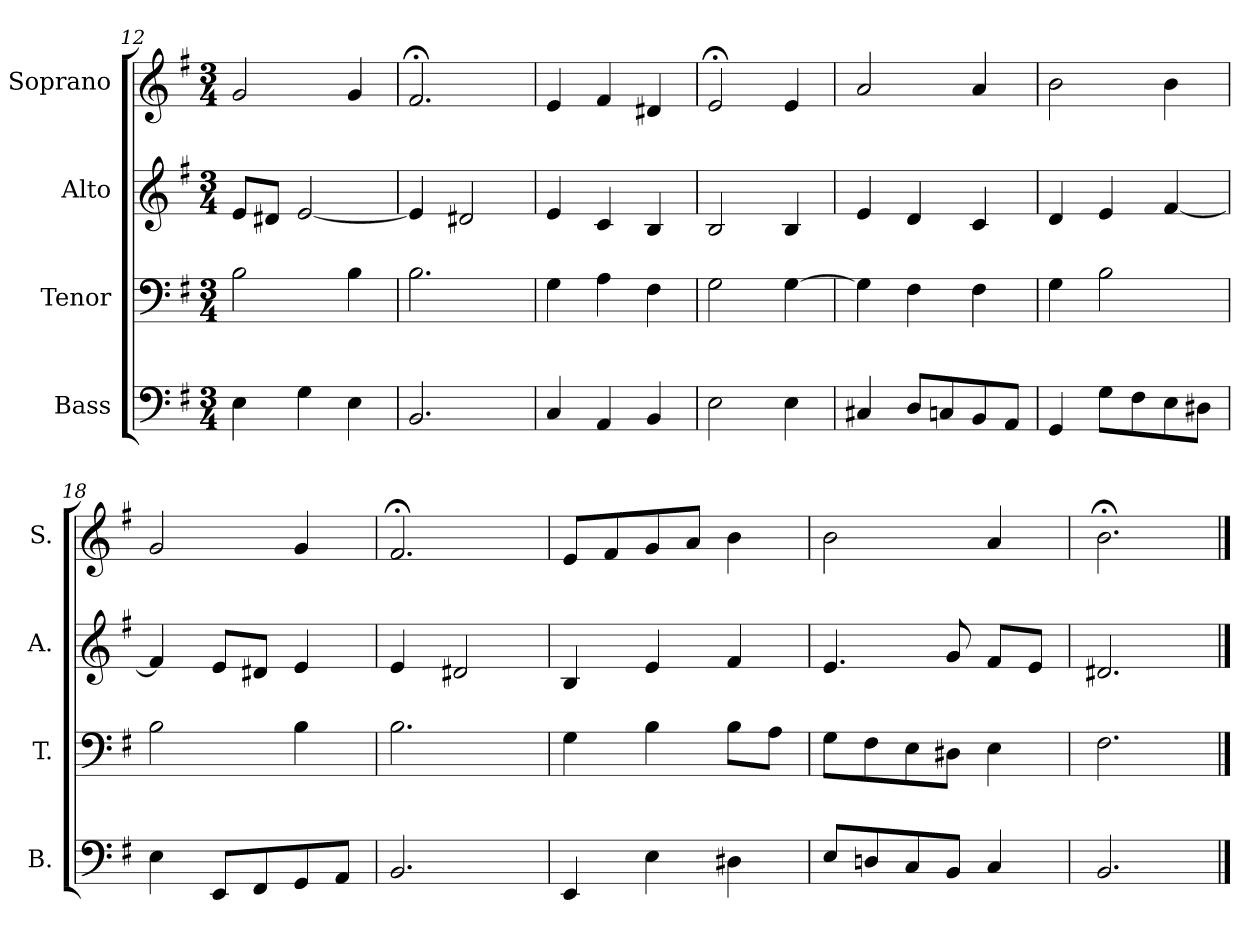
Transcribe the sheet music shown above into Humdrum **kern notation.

**kern	**kern	**kern	**kern
*part4	*part3	*part2	*part1
*staff4	*staff3	*staff2	*staff1
*I"Bass	*I"Tenor	*I"Alto	*I"Soprano
*I'B.	*I'T.	*I'A.	*I'S.
*clefF4	*clefF4	*clefG2	*clefG2
*k[f#]	*k[f#]	*k[f#]	*k[f#]
*e:	*e:	*e:	*e:
*M3/4	*M3/4	*M3/4	*M3/4
=12	=12	=12	=12
4E\	2B\	8e/L	2g/
.	.	8d#X/J	.
4G\	.	[2e/	.
4E\	4B\	.	4g/
=13	=13	=13	=13
2.BB/	2.B\	4e/]	2.f#;</
.	.	2d#X/	.
=14	=14	=14	=14
4C/	4G\	4e/	4e/
4AA/	4A\	4c/	4f#/
4BB/	4F#\	4B/	4d#X/
!!LO:LB:g=z
=15	=15	=15	=15
2E\	2G\	2B/	2e;</
4E\	[4G\	4B/	4e/
=16	=16	=16	=16
4C#X/	4G\]	4e/	2a/
8D/L	4F#\	4d/	.
8Cn/	.	.	.
8BB/	4F#\	4c/	4a/
8AA/J	.	.	.
=17	=17	=17	=17
4GG/	4G\	4d/	2b\
8G\L	2B\	4e/	.
8F#\	.	.	.
8E\	.	[4f#/	4b\
8D#X\J	.	.	.
=18	=18	=18	=18
4E\	2B\	4f#/]	2g/
8EE/L	.	8e/L	.
8FF#/	.	8d#X/J	.
8GG/	4B\	4e/	4g/
8AA/J	.	.	.
=19	=19	=19	=19
2.BB/	2.B\	4e/	2.f#;</
.	.	2d#X/	.
=20	=20	=20	=20
4EE/	4G\	4B/	8e/L
.	.	.	8f#/
4E\	4B\	4e/	8g/
.	.	.	8a/J
4D#X\	8B\L	4f#/	4b\
.	8A\J	.	.
=21	=21	=21	=21
8E/L	8G\L	4.e/	2b\
8Dn/	8F#\	.	.
8C/	8E\	.	.
8BB/J	8D#X\J	8g/	.
4C/	4E\	8f#/L	4a/
.	.	8e/J	.
=22	=22	=22	=22
2.BB/	2.F#\	2.d#X/	2.b;<\
==	==	==	==
*-	*-	*-	*-
